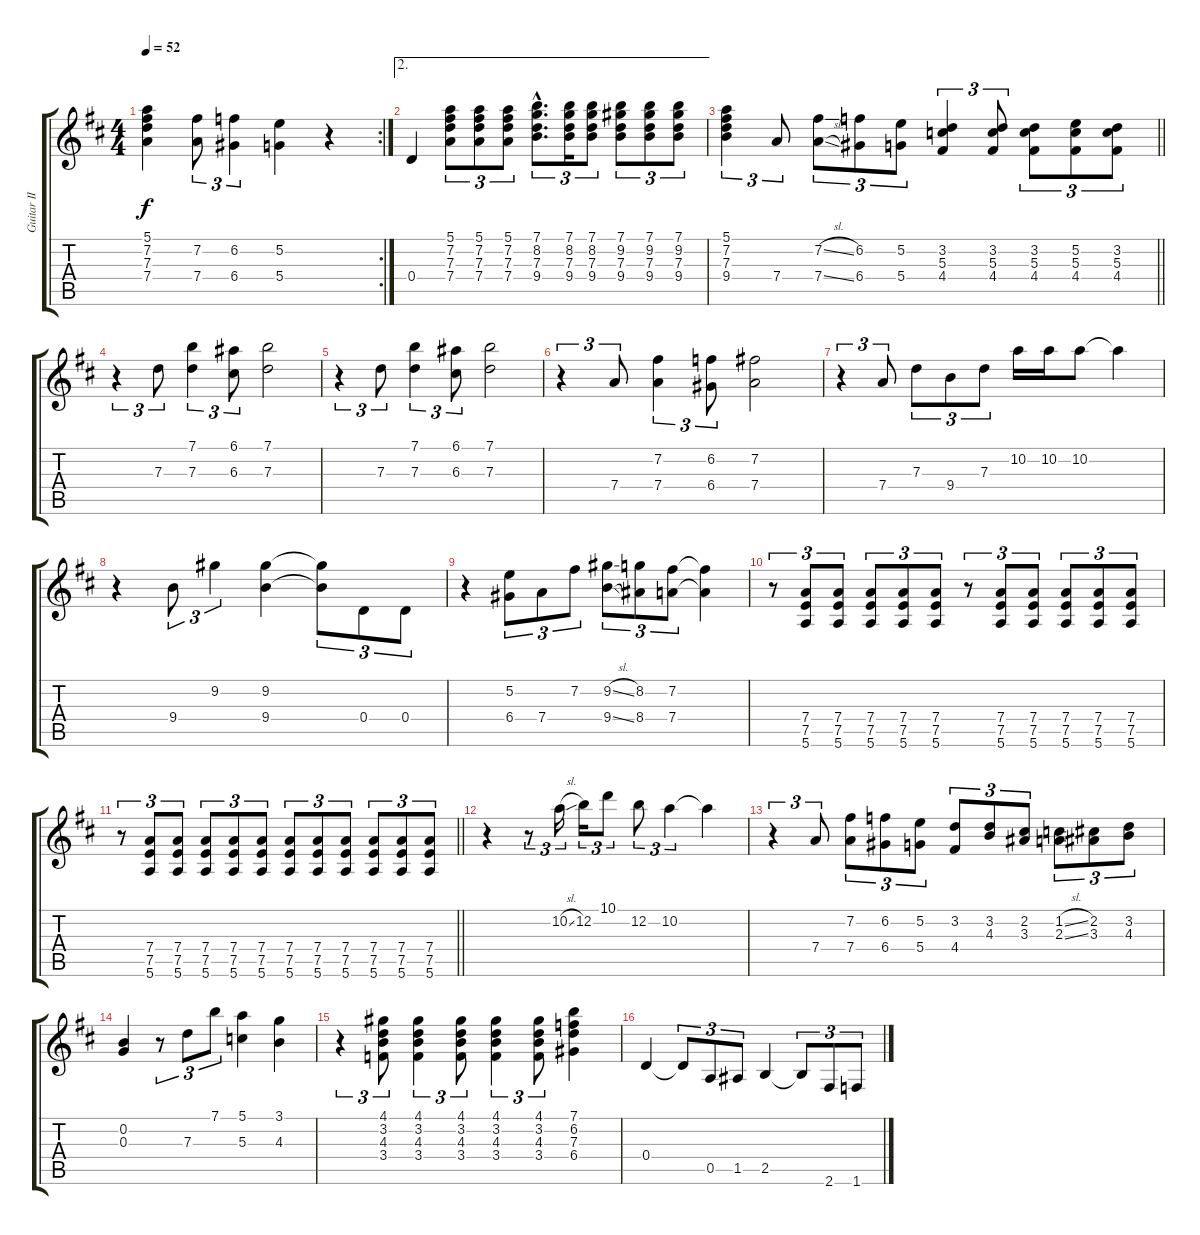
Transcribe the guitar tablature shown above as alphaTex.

\track ("Guitar II" "Guitar II") {instrument distortionguitar}
\staff {score tabs}
\tuning (E4 B3 G3 D3 A2 E2) {hide}
\rc 2
\ts (4 4)
\tempo 52
\clef g2
\ks d
(5.1 7.2 7.3 7.4).4{dy f} (7.2 7.4).8{tu (3 2)} (6.2 6.4).4{tu (3 2)} (5.2 5.4).4 r.4 |
\ae 2
0.4.4 (5.1 7.2 7.3 7.4).8{tu (3 2)} (5.1 7.2 7.3 7.4).8{tu (3 2)} (5.1 7.2 7.3 7.4).8{tu (3 2)} (7.1{hac} 8.2{hac} 7.3{hac} 9.4{hac}).8{d tu (3 2)} (7.1 8.2 7.3 9.4).16{tu (3 2)} (7.1 8.2 7.3 9.4).8{tu (3 2)} (7.1 9.2 7.3 9.4).8{tu (3 2)} (7.1 9.2 7.3 9.4).8{tu (3 2)} (7.1 9.2 7.3 9.4).8{tu (3 2)} |
\barLineRight lightlight
(5.1 7.2 7.3 9.4).4{tu (3 2)} 7.4.8{tu (3 2)} (7.2{sl} 7.4{sl}).8{tu (3 2)} (6.2 6.4).8{tu (3 2)} (5.2 5.4).8{tu (3 2)} (3.2 5.3 4.4).4{tu (3 2)} (3.2 5.3 4.4).8{tu (3 2)} (3.2 5.3 4.4).8{tu (3 2)} (5.2 5.3 4.4).8{tu (3 2)} (3.2 5.3 4.4).8{tu (3 2)} |
r.4{tu (3 2)} 7.3.8{tu (3 2)} (7.1 7.3).4{tu (3 2)} (6.1 6.3).8{tu (3 2)} (7.1 7.3).2 |
r.4{tu (3 2)} 7.3.8{tu (3 2)} (7.1 7.3).4{tu (3 2)} (6.1 6.3).8{tu (3 2)} (7.1 7.3).2 |
r.4{tu (3 2)} 7.4.8{tu (3 2)} (7.2 7.4).4{tu (3 2)} (6.2 6.4).8{tu (3 2)} (7.2 7.4).2 |
r.4{tu (3 2)} 7.4.8{tu (3 2)} 7.3.8{tu (3 2)} 9.4.8{tu (3 2)} 7.3.8{tu (3 2)} 10.2.16 10.2.16 10.2.8 10.2{t}.4 |
r.4 9.4.8{tu (3 2)} 9.2.4{tu (3 2)} (9.2 9.4).4 (9.2{t} 9.4{t}).8{tu (3 2)} 0.4.8{tu (3 2)} 0.4.8{tu (3 2)} |
r.4 (5.2 6.4).8{tu (3 2)} 7.4.8{tu (3 2)} 7.2.8{tu (3 2)} (9.2{sl} 9.4{sl}).8{tu (3 2)} (8.2 8.4).8{tu (3 2)} (7.2 7.4).8{tu (3 2)} (7.2{t} 7.4{t}).4 |
r.8{tu (3 2)} (7.4 7.5 5.6).8{tu (3 2)} (7.4 7.5 5.6).8{tu (3 2)} (7.4 7.5 5.6).8{tu (3 2)} (7.4 7.5 5.6).8{tu (3 2)} (7.4 7.5 5.6).8{tu (3 2)} r.8{tu (3 2)} (7.4 7.5 5.6).8{tu (3 2)} (7.4 7.5 5.6).8{tu (3 2)} (7.4 7.5 5.6).8{tu (3 2)} (7.4 7.5 5.6).8{tu (3 2)} (7.4 7.5 5.6).8{tu (3 2)} |
\barLineRight lightlight
r.8{tu (3 2)} (7.4 7.5 5.6).8{tu (3 2)} (7.4 7.5 5.6).8{tu (3 2)} (7.4 7.5 5.6).8{tu (3 2)} (7.4 7.5 5.6).8{tu (3 2)} (7.4 7.5 5.6).8{tu (3 2)} (7.4 7.5 5.6).8{tu (3 2)} (7.4 7.5 5.6).8{tu (3 2)} (7.4 7.5 5.6).8{tu (3 2)} (7.4 7.5 5.6).8{tu (3 2)} (7.4 7.5 5.6).8{tu (3 2)} (7.4 7.5 5.6).8{tu (3 2)} |
r.4 r.8{tu (3 2)} 10.2{sl}.16{tu (3 2)} 12.2.16{tu (3 2)} 10.1.8{tu (3 2)} 12.2.8{tu (3 2)} 10.2.4{tu (3 2)} 10.2{t}.4 |
r.4{tu (3 2)} 7.4.8{tu (3 2)} (7.2 7.4).8{tu (3 2)} (6.2 6.4).8{tu (3 2)} (5.2 5.4).8{tu (3 2)} (3.2 4.4).8{tu (3 2)} (3.2 4.3).8{tu (3 2)} (2.2 3.3).8{tu (3 2)} (1.2{sl} 2.3{sl}).8{tu (3 2)} (2.2 3.3).8{tu (3 2)} (3.2 4.3).8{tu (3 2)} |
(0.2 0.3).4 r.8{tu (3 2)} 7.3.8{tu (3 2)} 7.1.8{tu (3 2)} (5.1 5.3).4 (3.1 4.3).4 |
r.4{tu (3 2)} (4.1 3.2 4.3 3.4).8{tu (3 2)} (4.1 3.2 4.3 3.4).4{tu (3 2)} (4.1 3.2 4.3 3.4).8{tu (3 2)} (4.1 3.2 4.3 3.4).4{tu (3 2)} (4.1 3.2 4.3 3.4).8{tu (3 2)} (7.1 6.2 7.3 6.4).4 |
0.4.4 0.4{t}.8{tu (3 2)} 0.5.8{tu (3 2)} 1.5.8{tu (3 2)} 2.5.4 2.5{t}.8{tu (3 2)} 2.6.8{tu (3 2)} 1.6.8{tu (3 2)}
